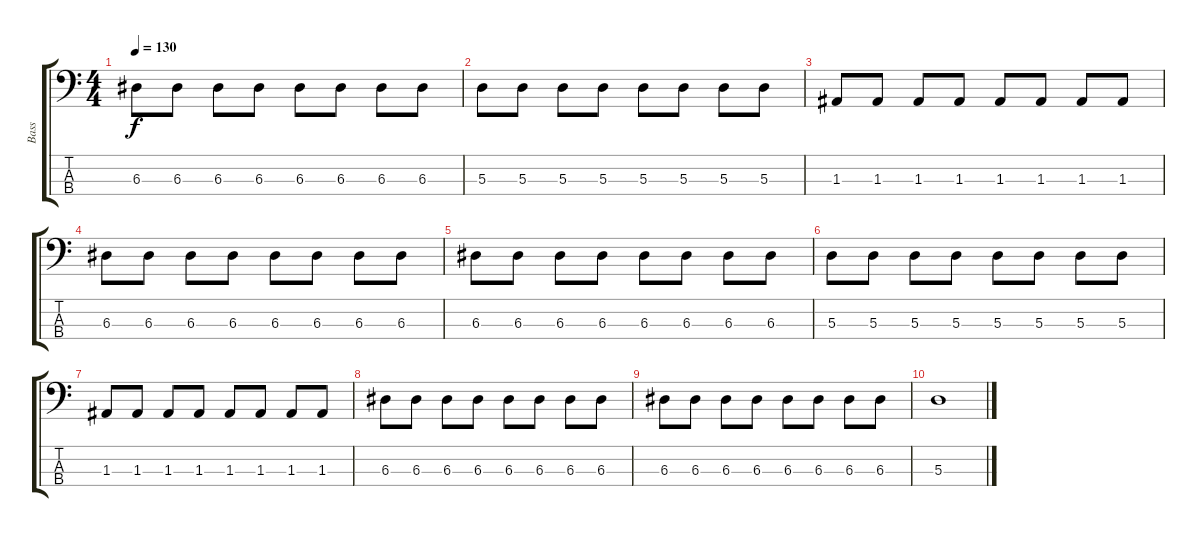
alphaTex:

\track ("Bass" "Bass") {instrument electricbasspick}
\staff {score tabs}
\tuning (G2 D2 A1 E1) {hide}
\ts (4 4)
\tempo 130
\clef f4
\ks c
6.3.8{dy f} 6.3.8 6.3.8 6.3.8 6.3.8 6.3.8 6.3.8 6.3.8 |
5.3.8 5.3.8 5.3.8 5.3.8 5.3.8 5.3.8 5.3.8 5.3.8 |
1.3.8 1.3.8 1.3.8 1.3.8 1.3.8 1.3.8 1.3.8 1.3.8 |
6.3.8 6.3.8 6.3.8 6.3.8 6.3.8 6.3.8 6.3.8 6.3.8 |
6.3.8 6.3.8 6.3.8 6.3.8 6.3.8 6.3.8 6.3.8 6.3.8 |
5.3.8 5.3.8 5.3.8 5.3.8 5.3.8 5.3.8 5.3.8 5.3.8 |
1.3.8 1.3.8 1.3.8 1.3.8 1.3.8 1.3.8 1.3.8 1.3.8 |
6.3.8 6.3.8 6.3.8 6.3.8 6.3.8 6.3.8 6.3.8 6.3.8 |
6.3.8 6.3.8 6.3.8 6.3.8 6.3.8 6.3.8 6.3.8 6.3.8 |
5.3.1
